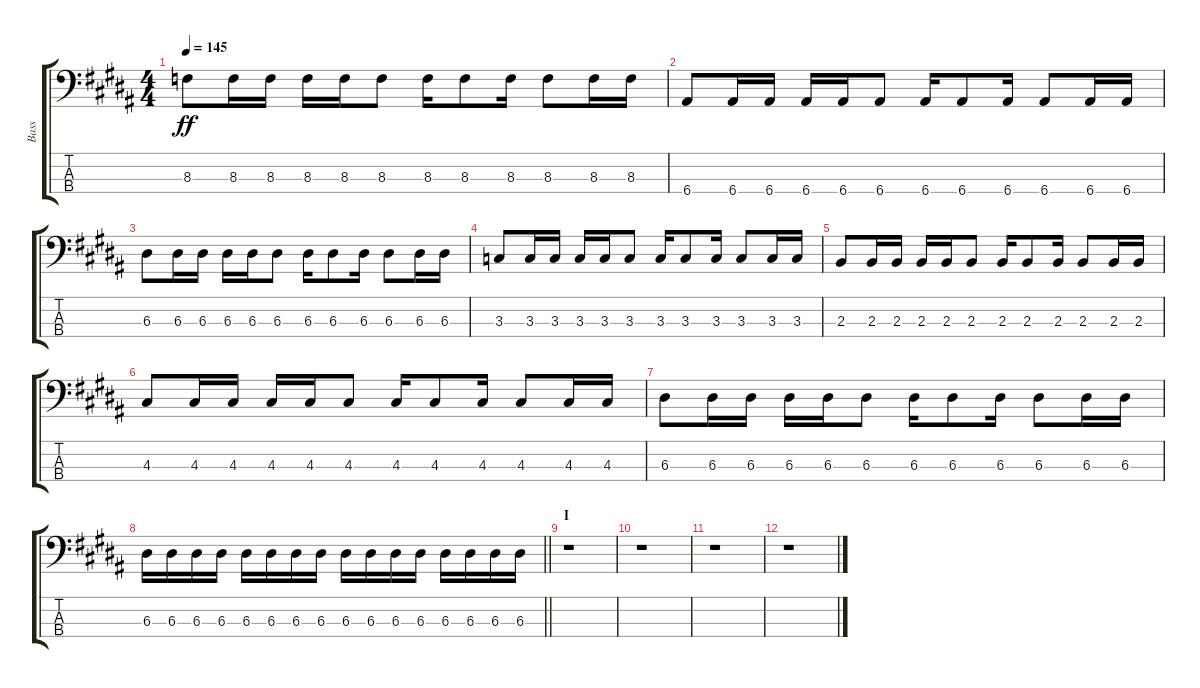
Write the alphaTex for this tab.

\track ("Bass" "Bass") {instrument electricbasspick}
\staff {score tabs}
\tuning (G2 D2 A1 E1) {hide}
\ts (4 4)
\tempo 145
\clef f4
\ks b
8.3.8{dy ff} 8.3.16 8.3.16 8.3.16 8.3.16 8.3.8 8.3.16 8.3.8 8.3.16 8.3.8 8.3.16 8.3.16 |
6.4.8 6.4.16 6.4.16 6.4.16 6.4.16 6.4.8 6.4.16 6.4.8 6.4.16 6.4.8 6.4.16 6.4.16 |
6.3.8 6.3.16 6.3.16 6.3.16 6.3.16 6.3.8 6.3.16 6.3.8 6.3.16 6.3.8 6.3.16 6.3.16 |
3.3.8 3.3.16 3.3.16 3.3.16 3.3.16 3.3.8 3.3.16 3.3.8 3.3.16 3.3.8 3.3.16 3.3.16 |
2.3.8 2.3.16 2.3.16 2.3.16 2.3.16 2.3.8 2.3.16 2.3.8 2.3.16 2.3.8 2.3.16 2.3.16 |
4.3.8 4.3.16 4.3.16 4.3.16 4.3.16 4.3.8 4.3.16 4.3.8 4.3.16 4.3.8 4.3.16 4.3.16 |
6.3.8 6.3.16 6.3.16 6.3.16 6.3.16 6.3.8 6.3.16 6.3.8 6.3.16 6.3.8 6.3.16 6.3.16 |
\barLineRight lightlight
6.3.16 6.3.16 6.3.16 6.3.16 6.3.16 6.3.16 6.3.16 6.3.16 6.3.16 6.3.16 6.3.16 6.3.16 6.3.16 6.3.16 6.3.16 6.3.16 |
\section ("" "I")
r.1 |
r.1 |
r.1 |
r.1
